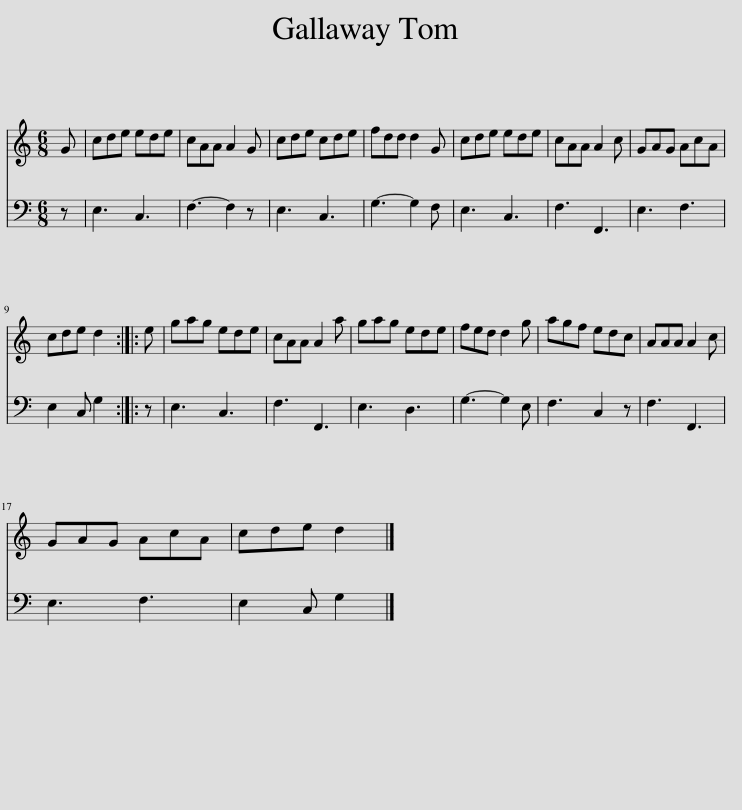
X:1
%%score 1 2
L:1/8
M:6/8
I:linebreak $
K:C
V:1 treble
V:2 bass
V:1
 G | cde ede | cAA A2 G | cde cde | fdd d2 G | %5
 cde ede | cAA A2 c | GAG AcA |$ cde d2 :: e | %10
 gag ede | cAA A2 a | gag ede | fed d2 g | agf edc | %15
 AAA A2 c |$ GAG AcA | cde d2 |] %18
V:2
 z | E,3 C,3 | F,3- F,2 z | E,3 C,3 | G,3- G,2 F, | %5
 E,3 C,3 | F,3 F,,3 | E,3 F,3 |$ E,2 C, G,2 :: z | %10
 E,3 C,3 | F,3 F,,3 | E,3 D,3 | G,3- G,2 E, | F,3 C,2 z | %15
 F,3 F,,3 |$ E,3 F,3 | E,2 C, G,2 |] %18
